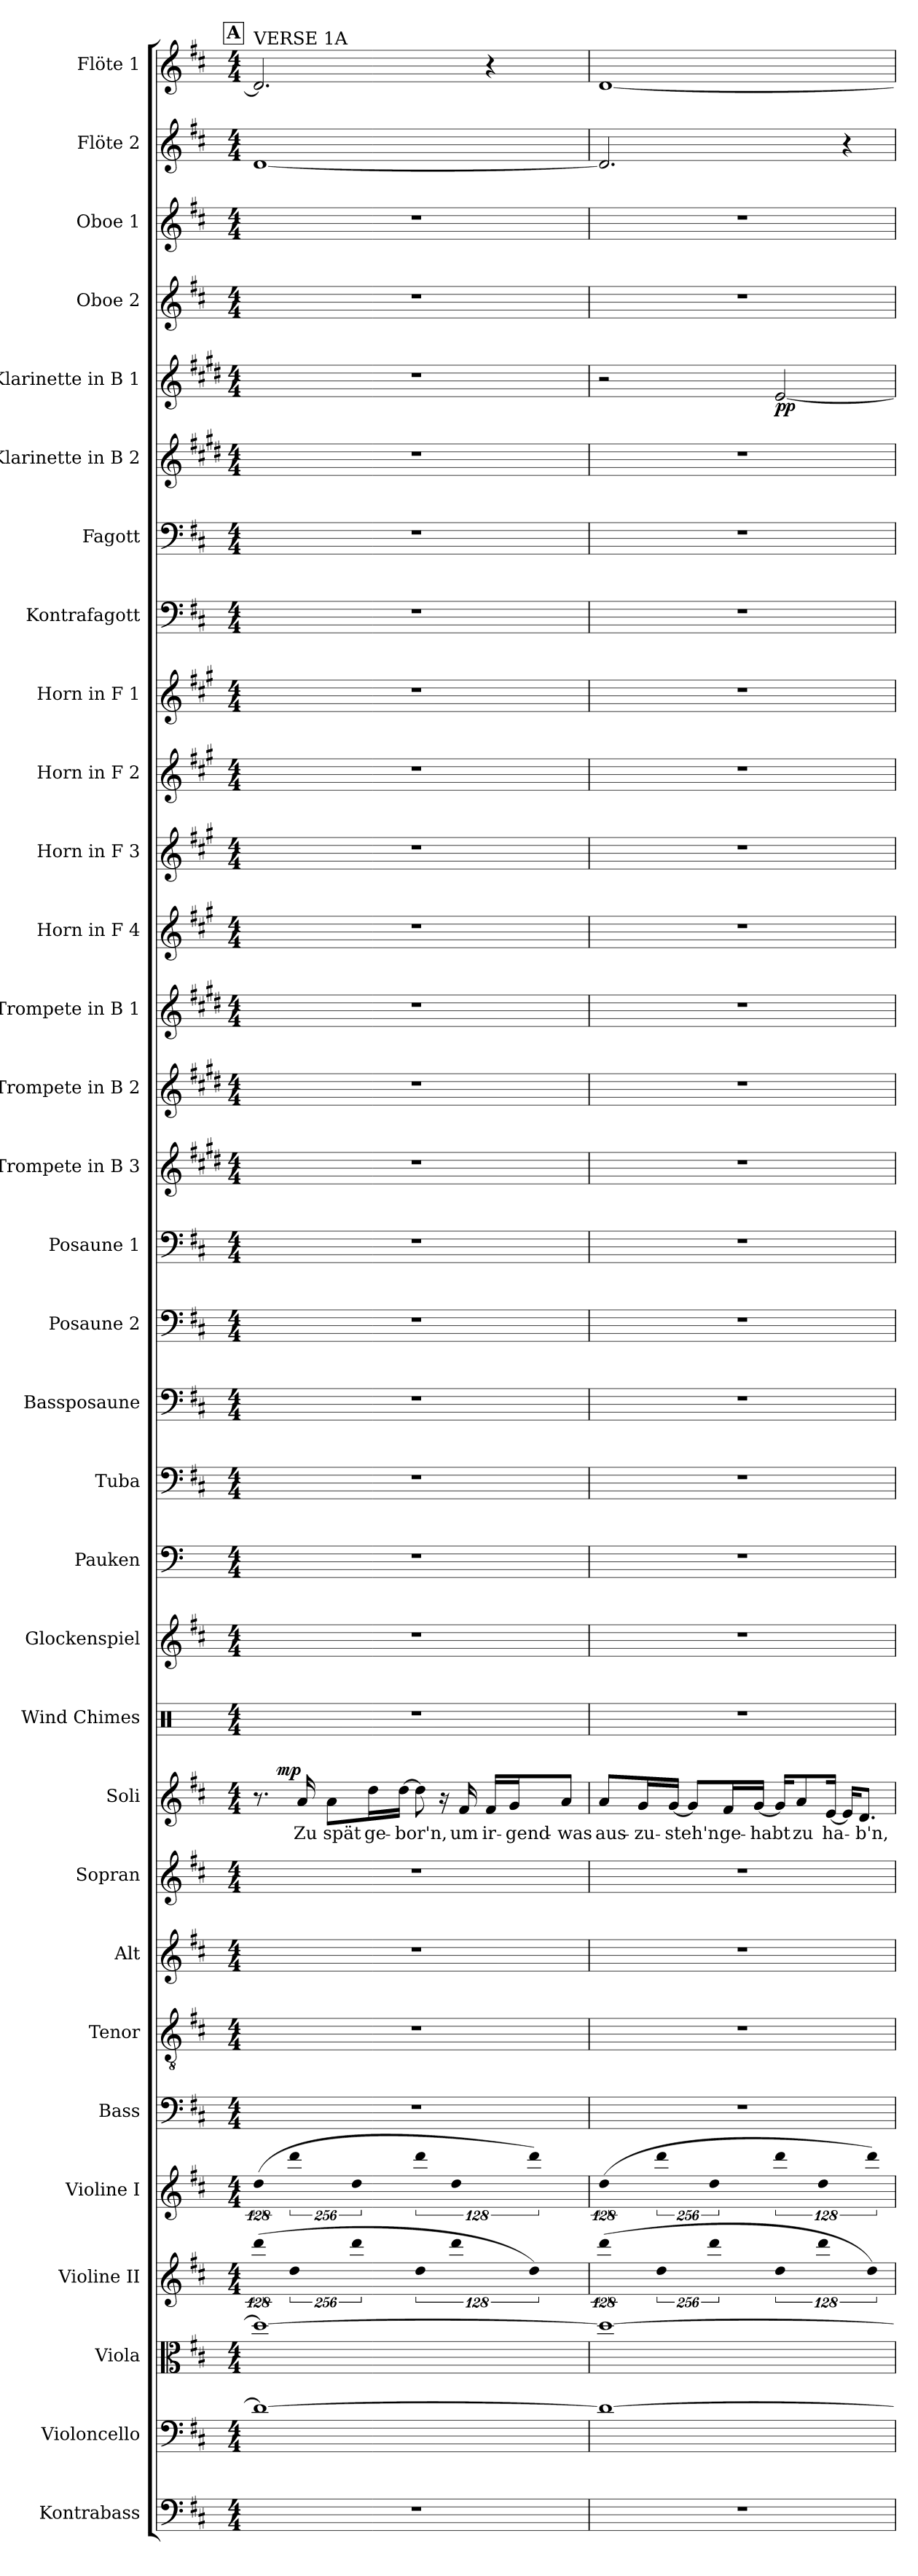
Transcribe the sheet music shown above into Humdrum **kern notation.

**kern	**kern	**kern	**kern	**kern	**kern	**kern	**kern	**kern	**kern	**text	**dynam	**kern	**kern	**kern	**kern	**kern	**kern	**kern	**kern	**kern	**kern	**kern	**kern	**kern	**kern	**kern	**kern	**kern	**kern	**dynam	**kern	**kern	**kern	**kern
*part32	*part31	*part30	*part29	*part28	*part27	*part26	*part25	*part24	*part23	*part23	*part23	*part22	*part21	*part20	*part19	*part18	*part17	*part16	*part15	*part14	*part13	*part12	*part11	*part10	*part9	*part8	*part7	*part6	*part5	*part5	*part4	*part3	*part2	*part1
*staff32	*staff31	*staff30	*staff29	*staff28	*staff27	*staff26	*staff25	*staff24	*staff23	*staff23	*staff23	*staff22	*staff21	*staff20	*staff19	*staff18	*staff17	*staff16	*staff15	*staff14	*staff13	*staff12	*staff11	*staff10	*staff9	*staff8	*staff7	*staff6	*staff5	*staff5	*staff4	*staff3	*staff2	*staff1
*I"Kontrabass	*I"Violoncello	*I"Viola	*I"Violine II	*I"Violine I	*I"Bass	*I"Tenor	*I"Alt	*I"Sopran	*I"Soli	*	*	*I"Wind Chimes	*I"Glockenspiel	*I"Pauken	*I"Tuba	*I"Bassposaune	*I"Posaune 2	*I"Posaune 1	*I"Trompete in B 3	*I"Trompete in B 2	*I"Trompete in B 1	*I"Horn in F 4	*I"Horn in F 3	*I"Horn in F 2	*I"Horn in F 1	*I"Kontrafagott	*I"Fagott	*I"Klarinette in B 2	*I"Klarinette in B 1	*	*I"Oboe 2	*I"Oboe 1	*I"Flöte 2	*I"Flöte 1
*I'Kb.	*I'Vc.	*I'Vla.	*I'Vl. II	*I'Vl. I	*I'B.	*I'T.	*I'A.	*I'S.	*	*	*	*I'W.Ch.	*I'Glsp.	*I'Pk.	*I'Tuba	*I'Bpos.	*I'Pos. 2	*I'Pos. 1	*I'Trp. 3	*I'Trp. 2	*I'Trp. 1	*I'Hn. 4	*I'Hn. 3	*I'Hn. 2	*I'Hn. 1	*I'Kfg.	*I'Fg.	*I'Kl. 2	*I'Kl. 1	*	*I'Ob. 2	*I'Ob. 1	*I'Fl. 2	*I'Fl. 1
*clefF4	*clefF4	*clefC3	*clefG2	*clefG2	*clefF4	*clefGv2	*clefG2	*clefG2	*clefG2	*	*	*clefX	*clefG2	*clefF4	*clefF4	*clefF4	*clefF4	*clefF4	*clefG2	*clefG2	*clefG2	*clefG2	*clefG2	*clefG2	*clefG2	*clefF4	*clefF4	*clefG2	*clefG2	*	*clefG2	*clefG2	*clefG2	*clefG2
*ITrd7c12	*	*	*	*	*	*ITrd7c12	*	*	*	*	*	*	*ITrd-14c-24	*	*	*	*	*	*ITrd1c2	*ITrd1c2	*ITrd1c2	*ITrd4c7	*ITrd4c7	*ITrd4c7	*ITrd4c7	*ITrd7c12	*	*ITrd1c2	*ITrd1c2	*	*	*	*	*
*k[f#c#]	*k[f#c#]	*k[f#c#]	*k[f#c#]	*k[f#c#]	*k[f#c#]	*k[f#c#]	*k[f#c#]	*k[f#c#]	*k[f#c#]	*	*	*k[]	*k[f#c#]	*k[]	*k[f#c#]	*k[f#c#]	*k[f#c#]	*k[f#c#]	*k[f#c#]	*k[f#c#]	*k[f#c#]	*k[f#c#]	*k[f#c#]	*k[f#c#]	*k[f#c#]	*k[f#c#]	*k[f#c#]	*k[f#c#]	*k[f#c#]	*	*k[f#c#]	*k[f#c#]	*k[f#c#]	*k[f#c#]
*D:	*D:	*D:	*D:	*D:	*D:	*D:	*D:	*D:	*D:	*	*	*C:	*D:	*C:	*D:	*D:	*D:	*D:	*D:	*D:	*D:	*D:	*D:	*D:	*D:	*D:	*D:	*D:	*D:	*	*D:	*D:	*D:	*D:
*M4/4	*M4/4	*M4/4	*M4/4	*M4/4	*M4/4	*M4/4	*M4/4	*M4/4	*M4/4	*	*	*M4/4	*M4/4	*M4/4	*M4/4	*M4/4	*M4/4	*M4/4	*M4/4	*M4/4	*M4/4	*M4/4	*M4/4	*M4/4	*M4/4	*M4/4	*M4/4	*M4/4	*M4/4	*	*M4/4	*M4/4	*M4/4	*M4/4
!!LO:REH:place=s1:B:color=#000000:enc=box:fs=9.9988:t=A
=3	=3	=3	=3	=3	=3	=3	=3	=3	=3	=3	=3	=3	=3	=3	=3	=3	=3	=3	=3	=3	=3	=3	=3	=3	=3	=3	=3	=3	=3	=3	=3	=3	=3	=3
!	!	!	!	!	!	!	!	!	!	!	!	!	!	!	!	!	!	!	!	!	!	!	!	!	!	!	!	!	!	!	!	!	!	!LO:TX:a:t=VERSE 1A
!	!	!	!LO:N:vis=4	!LO:N:vis=4	!	!	!	!	!	!	!	!	!	!	!	!	!	!	!	!	!	!	!	!	!	!	!	!	!	!	!	!	!	!
*	*	*	*	*	*	*	*	*	*^	*	*	*	*	*	*	*	*	*	*	*	*	*	*	*	*	*	*	*	*	*	*	*	*	*
1r	1di_>	1ddi_>	(512%85dddi\	(512%85ddi\	1r	1r	1r	1r	8.r	8ryy	.	.	1r	1r	1r	1r	1r	1r	1r	1r	1r	1r	1r	1r	1r	1r	1r	1r	1r	1r	.	1r	1r	[<1di	2.di/]
.	.	.	.	.	.	.	.	.	.	2..ryy	.	mp	.	.	.	.	.	.	.	.	.	.	.	.	.	.	.	.	.	.	.	.	.	.	.
!	!	!	!LO:N:vis=4	!LO:N:vis=4	!	!	!	!	!	!	!	!	!	!	!	!	!	!	!	!	!	!	!	!	!	!	!	!	!	!	!	!	!	!	!
.	.	.	1024%171ddi\	1024%171dddi\	.	.	.	.	.	.	.	.	.	.	.	.	.	.	.	.	.	.	.	.	.	.	.	.	.	.	.	.	.	.	.
!	!	!	!	!	!	!	!	!	!	!	!LO:LY:b:color=#000000	!	!	!	!	!	!	!	!	!	!	!	!	!	!	!	!	!	!	!	!	!	!	!	!
.	.	.	.	.	.	.	.	.	16ai/	.	Zu	.	.	.	.	.	.	.	.	.	.	.	.	.	.	.	.	.	.	.	.	.	.	.	.
!	!	!	!	!	!	!	!	!	!	!	!LO:LY:b:color=#000000	!	!	!	!	!	!	!	!	!	!	!	!	!	!	!	!	!	!	!	!	!	!	!	!
.	.	.	.	.	.	.	.	.	8ai\L	.	spät	.	.	.	.	.	.	.	.	.	.	.	.	.	.	.	.	.	.	.	.	.	.	.	.
!	!	!	!LO:N:vis=4	!LO:N:vis=4	!	!	!	!	!	!	!	!	!	!	!	!	!	!	!	!	!	!	!	!	!	!	!	!	!	!	!	!	!	!	!
.	.	.	1024%171dddi\	1024%171ddi\	.	.	.	.	.	.	.	.	.	.	.	.	.	.	.	.	.	.	.	.	.	.	.	.	.	.	.	.	.	.	.
!	!	!	!	!	!	!	!	!	!	!	!LO:LY:b:color=#000000	!	!	!	!	!	!	!	!	!	!	!	!	!	!	!	!	!	!	!	!	!	!	!	!
.	.	.	.	.	.	.	.	.	16ddi\L	.	ge-	.	.	.	.	.	.	.	.	.	.	.	.	.	.	.	.	.	.	.	.	.	.	.	.
!	!	!	!	!	!	!	!	!	!	!	!LO:LY:b:color=#000000	!	!	!	!	!	!	!	!	!	!	!	!	!	!	!	!	!	!	!	!	!	!	!	!
.	.	.	.	.	.	.	.	.	[>16ddi\JJ	.	-bor'n,	.	.	.	.	.	.	.	.	.	.	.	.	.	.	.	.	.	.	.	.	.	.	.	.
!	!	!	!LO:N:vis=4	!LO:N:vis=4	!	!	!	!	!	!	!	!	!	!	!	!	!	!	!	!	!	!	!	!	!	!	!	!	!	!	!	!	!	!	!
.	.	.	512%85ddi\	512%85dddi\	.	.	.	.	8ddi\]	.	.	.	.	.	.	.	.	.	.	.	.	.	.	.	.	.	.	.	.	.	.	.	.	.	.
.	.	.	.	.	.	.	.	.	16r	.	.	.	.	.	.	.	.	.	.	.	.	.	.	.	.	.	.	.	.	.	.	.	.	.	.
!	!	!	!LO:N:vis=4	!LO:N:vis=4	!	!	!	!	!	!	!	!	!	!	!	!	!	!	!	!	!	!	!	!	!	!	!	!	!	!	!	!	!	!	!
.	.	.	1024%171dddi\	1024%171ddi\	.	.	.	.	.	.	.	.	.	.	.	.	.	.	.	.	.	.	.	.	.	.	.	.	.	.	.	.	.	.	.
!	!	!	!	!	!	!	!	!	!	!	!LO:LY:b:color=#000000	!	!	!	!	!	!	!	!	!	!	!	!	!	!	!	!	!	!	!	!	!	!	!	!
.	.	.	.	.	.	.	.	.	16f#i/	.	um	.	.	.	.	.	.	.	.	.	.	.	.	.	.	.	.	.	.	.	.	.	.	.	.
!	!	!	!	!	!	!	!	!	!	!	!LO:LY:b:color=#000000	!	!	!	!	!	!	!	!	!	!	!	!	!	!	!	!	!	!	!	!	!	!	!	!
.	.	.	.	.	.	.	.	.	16f#i/LL	.	ir-	.	.	.	.	.	.	.	.	.	.	.	.	.	.	.	.	.	.	.	.	.	.	.	4r
!	!	!	!	!	!	!	!	!	!	!	!LO:LY:b:color=#000000	!	!	!	!	!	!	!	!	!	!	!	!	!	!	!	!	!	!	!	!	!	!	!	!
.	.	.	.	.	.	.	.	.	16gi/J	.	-gend-	.	.	.	.	.	.	.	.	.	.	.	.	.	.	.	.	.	.	.	.	.	.	.	.
!	!	!	!LO:N:vis=4	!LO:N:vis=4	!	!	!	!	!	!	!	!	!	!	!	!	!	!	!	!	!	!	!	!	!	!	!	!	!	!	!	!	!	!	!
.	.	.	1024%171ddi\)	1024%171dddi\)	.	.	.	.	.	.	.	.	.	.	.	.	.	.	.	.	.	.	.	.	.	.	.	.	.	.	.	.	.	.	.
!	!	!	!	!	!	!	!	!	!	!	!LO:LY:b:color=#000000	!	!	!	!	!	!	!	!	!	!	!	!	!	!	!	!	!	!	!	!	!	!	!	!
.	.	.	.	.	.	.	.	.	8ai/J	.	-was	.	.	.	.	.	.	.	.	.	.	.	.	.	.	.	.	.	.	.	.	.	.	.	.
=4	=4	=4	=4	=4	=4	=4	=4	=4	=4	=4	=4	=4	=4	=4	=4	=4	=4	=4	=4	=4	=4	=4	=4	=4	=4	=4	=4	=4	=4	=4	=4	=4	=4	=4	=4
!	!	!	!LO:N:vis=4	!LO:N:vis=4	!	!	!	!	!	!	!	!	!	!	!	!	!	!	!	!	!	!	!	!	!	!	!	!	!	!	!	!	!	!	!
*	*	*	*	*	*	*	*	*	*v	*v	*	*	*	*	*	*	*	*	*	*	*	*	*	*	*	*	*	*	*	*	*	*	*	*	*
*	*	*	*	*	*	*	*	*	*^	*	*	*	*	*	*	*	*	*	*	*	*	*	*	*	*	*	*	*	*	*	*	*	*	*
!	!	!	!	!	!	!	!	!	!	!	!LO:LY:b:color=#000000	!	!	!	!	!	!	!	!	!	!	!	!	!	!	!	!	!	!	!	!	!	!	!	!
*	*	*	*	*	*	*	*	*	*v	*v	*	*	*	*	*	*	*	*	*	*	*	*	*	*	*	*	*	*	*	*	*	*	*	*	*
1r	1di_>	1ddi_>	(512%85dddi\	(512%85ddi\	1r	1r	1r	1r	8ai/L	aus-	.	1r	1r	1r	1r	1r	1r	1r	1r	1r	1r	1r	1r	1r	1r	1r	1r	1r	2r	.	1r	1r	2.di/]	[<1di
!	!	!	!	!	!	!	!	!	!	!LO:LY:b:color=#000000	!	!	!	!	!	!	!	!	!	!	!	!	!	!	!	!	!	!	!	!	!	!	!	!
.	.	.	.	.	.	.	.	.	16gi/L	-zu-	.	.	.	.	.	.	.	.	.	.	.	.	.	.	.	.	.	.	.	.	.	.	.	.
!	!	!	!LO:N:vis=4	!LO:N:vis=4	!	!	!	!	!	!	!	!	!	!	!	!	!	!	!	!	!	!	!	!	!	!	!	!	!	!	!	!	!	!
.	.	.	1024%171ddi\	1024%171dddi\	.	.	.	.	.	.	.	.	.	.	.	.	.	.	.	.	.	.	.	.	.	.	.	.	.	.	.	.	.	.
!	!	!	!	!	!	!	!	!	!	!LO:LY:b:color=#000000	!	!	!	!	!	!	!	!	!	!	!	!	!	!	!	!	!	!	!	!	!	!	!	!
.	.	.	.	.	.	.	.	.	[<16gi/JJ	-steh'n	.	.	.	.	.	.	.	.	.	.	.	.	.	.	.	.	.	.	.	.	.	.	.	.
.	.	.	.	.	.	.	.	.	8gi/L]	.	.	.	.	.	.	.	.	.	.	.	.	.	.	.	.	.	.	.	.	.	.	.	.	.
!	!	!	!LO:N:vis=4	!LO:N:vis=4	!	!	!	!	!	!	!	!	!	!	!	!	!	!	!	!	!	!	!	!	!	!	!	!	!	!	!	!	!	!
.	.	.	1024%171dddi\	1024%171ddi\	.	.	.	.	.	.	.	.	.	.	.	.	.	.	.	.	.	.	.	.	.	.	.	.	.	.	.	.	.	.
!	!	!	!	!	!	!	!	!	!	!LO:LY:b:color=#000000	!	!	!	!	!	!	!	!	!	!	!	!	!	!	!	!	!	!	!	!	!	!	!	!
.	.	.	.	.	.	.	.	.	16f#i/L	ge-	.	.	.	.	.	.	.	.	.	.	.	.	.	.	.	.	.	.	.	.	.	.	.	.
!	!	!	!	!	!	!	!	!	!	!LO:LY:b:color=#000000	!	!	!	!	!	!	!	!	!	!	!	!	!	!	!	!	!	!	!	!	!	!	!	!
.	.	.	.	.	.	.	.	.	[<16gi/JJ	-habt	.	.	.	.	.	.	.	.	.	.	.	.	.	.	.	.	.	.	.	.	.	.	.	.
!	!	!	!LO:N:vis=4	!LO:N:vis=4	!	!	!	!	!	!	!	!	!	!	!	!	!	!	!	!	!	!	!	!	!	!	!	!	!	!	!	!	!	!
.	.	.	512%85ddi\	512%85dddi\	.	.	.	.	16gi/KL]	.	.	.	.	.	.	.	.	.	.	.	.	.	.	.	.	.	.	.	[<2di/	pp	.	.	.	.
!	!	!	!	!	!	!	!	!	!	!LO:LY:b:color=#000000	!	!	!	!	!	!	!	!	!	!	!	!	!	!	!	!	!	!	!	!	!	!	!	!
.	.	.	.	.	.	.	.	.	8ai/	zu	.	.	.	.	.	.	.	.	.	.	.	.	.	.	.	.	.	.	.	.	.	.	.	.
!	!	!	!LO:N:vis=4	!LO:N:vis=4	!	!	!	!	!	!	!	!	!	!	!	!	!	!	!	!	!	!	!	!	!	!	!	!	!	!	!	!	!	!
.	.	.	1024%171dddi\	1024%171ddi\	.	.	.	.	.	.	.	.	.	.	.	.	.	.	.	.	.	.	.	.	.	.	.	.	.	.	.	.	.	.
!	!	!	!	!	!	!	!	!	!	!LO:LY:b:color=#000000	!	!	!	!	!	!	!	!	!	!	!	!	!	!	!	!	!	!	!	!	!	!	!	!
.	.	.	.	.	.	.	.	.	[<16ei/Jk	ha-	.	.	.	.	.	.	.	.	.	.	.	.	.	.	.	.	.	.	.	.	.	.	.	.
.	.	.	.	.	.	.	.	.	16ei/KL]	.	.	.	.	.	.	.	.	.	.	.	.	.	.	.	.	.	.	.	.	.	.	.	4r	.
!	!	!	!	!	!	!	!	!	!	!LO:LY:b:color=#000000	!	!	!	!	!	!	!	!	!	!	!	!	!	!	!	!	!	!	!	!	!	!	!	!
.	.	.	.	.	.	.	.	.	8.di/J	-b'n,	.	.	.	.	.	.	.	.	.	.	.	.	.	.	.	.	.	.	.	.	.	.	.	.
!	!	!	!LO:N:vis=4	!LO:N:vis=4	!	!	!	!	!	!	!	!	!	!	!	!	!	!	!	!	!	!	!	!	!	!	!	!	!	!	!	!	!	!
.	.	.	1024%171ddi\)	1024%171dddi\)	.	.	.	.	.	.	.	.	.	.	.	.	.	.	.	.	.	.	.	.	.	.	.	.	.	.	.	.	.	.
=	=	=	=	=	=	=	=	=	=	=	=	=	=	=	=	=	=	=	=	=	=	=	=	=	=	=	=	=	=	=	=	=	=	=
*-	*-	*-	*-	*-	*-	*-	*-	*-	*-	*-	*-	*-	*-	*-	*-	*-	*-	*-	*-	*-	*-	*-	*-	*-	*-	*-	*-	*-	*-	*-	*-	*-	*-	*-
